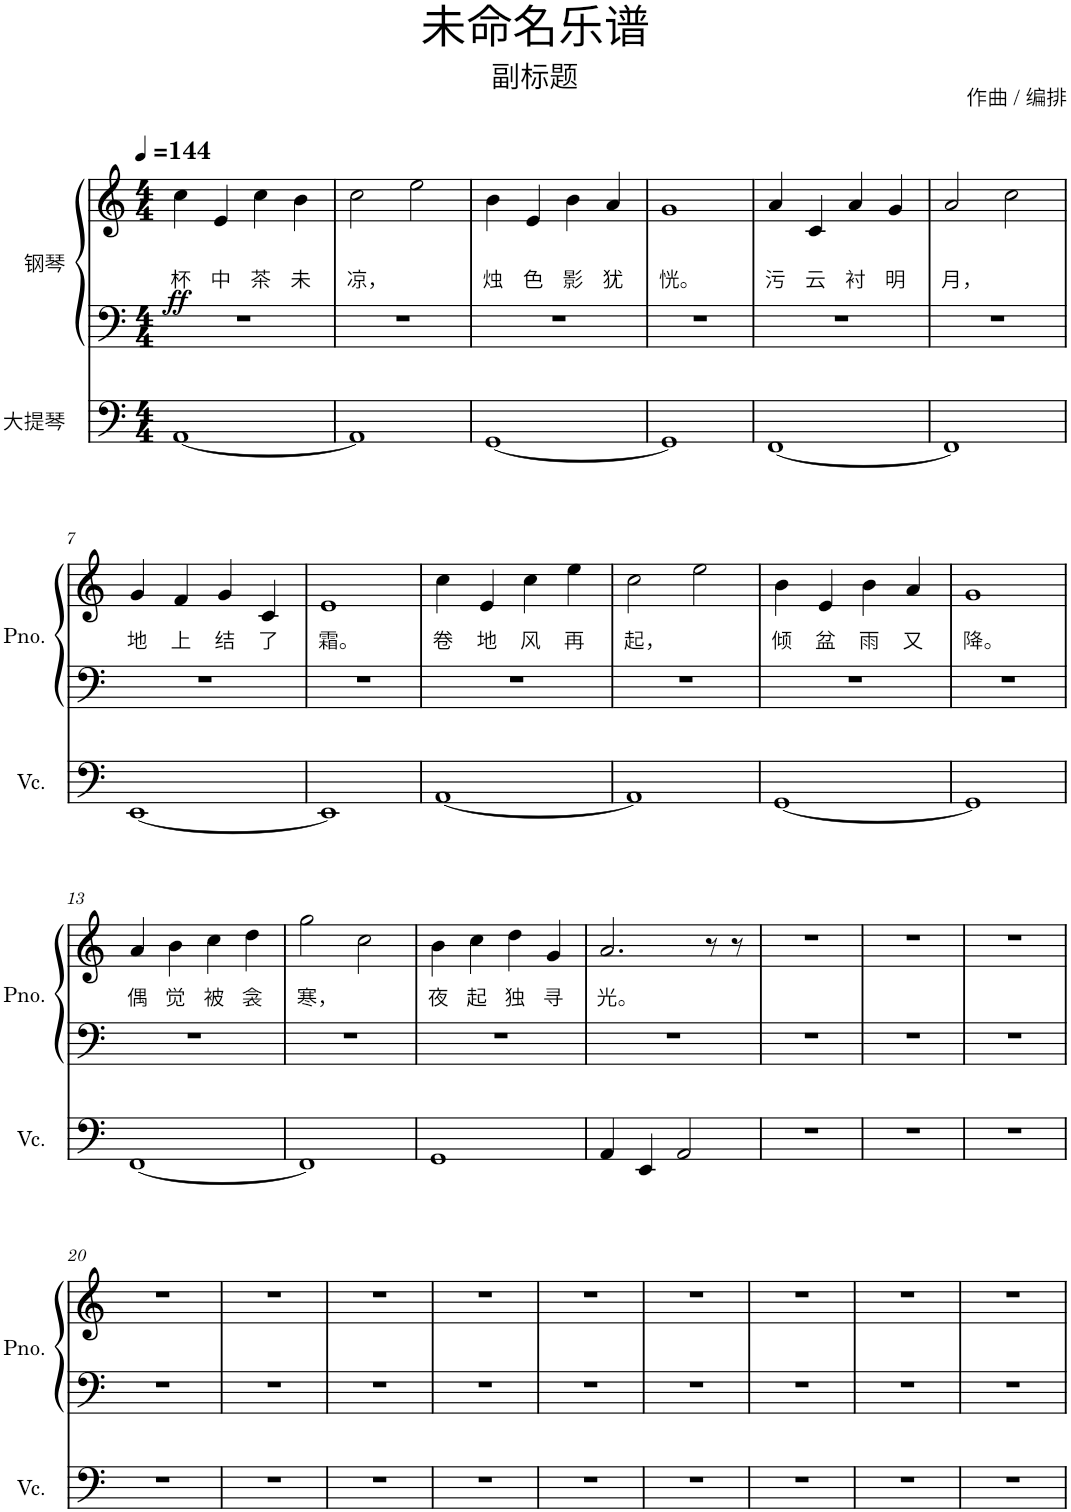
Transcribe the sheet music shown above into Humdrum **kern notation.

**kern	**kern	**kern	**text	**dynam
*part2	*part1	*part1	*part1	*part1
*staff3	*staff2	*staff1	*staff1	*staff1/2
*I"大提琴	*I"钢琴	*	*	*
*clefF4	*clefF4	*clefG2	*	*
*k[]	*k[]	*k[]	*	*
*M4/4	*M4/4	*M4/4	*	*
*MM144	*MM144	*MM144	*	*
=1	=1	=1	=1	=1
!	!	!	!LO:LY:b	!LO:DY:b
[1AA	1r	4cc\	杯	ff
!	!	!	!LO:LY:b	!
.	.	4e/	中	.
!	!	!	!LO:LY:b	!
.	.	4cc\	茶	.
!	!	!	!LO:LY:b	!
.	.	4b\	未	.
=2	=2	=2	=2	=2
!	!	!	!LO:LY:b	!
1AA]	1r	2cc\	凉，	.
.	.	2ee\	.	.
=3	=3	=3	=3	=3
!	!	!	!LO:LY:b	!
[1GG	1r	4b\	烛	.
!	!	!	!LO:LY:b	!
.	.	4e/	色	.
!	!	!	!LO:LY:b	!
.	.	4b\	影	.
!	!	!	!LO:LY:b	!
.	.	4a/	犹	.
=4	=4	=4	=4	=4
!	!	!	!LO:LY:b	!
1GG]	1r	1g	恍。	.
=5	=5	=5	=5	=5
!	!	!	!LO:LY:b	!
[1FF	1r	4a/	污	.
!	!	!	!LO:LY:b	!
.	.	4c/	云	.
!	!	!	!LO:LY:b	!
.	.	4a/	衬	.
!	!	!	!LO:LY:b	!
.	.	4g/	明	.
=6	=6	=6	=6	=6
!	!	!	!LO:LY:b	!
1FF]	1r	2a/	月，	.
.	.	2cc\	.	.
!!LO:LB:g=z
=7	=7	=7	=7	=7
!	!	!	!LO:LY:b	!
[1EE	1r	4g/	地	.
!	!	!	!LO:LY:b	!
.	.	4f/	上	.
!	!	!	!LO:LY:b	!
.	.	4g/	结	.
!	!	!	!LO:LY:b	!
.	.	4c/	了	.
=8	=8	=8	=8	=8
!	!	!	!LO:LY:b	!
1EE]	1r	1e	霜。	.
=9	=9	=9	=9	=9
!	!	!	!LO:LY:b	!
[1AA	1r	4cc\	卷	.
!	!	!	!LO:LY:b	!
.	.	4e/	地	.
!	!	!	!LO:LY:b	!
.	.	4cc\	风	.
!	!	!	!LO:LY:b	!
.	.	4ee\	再	.
=10	=10	=10	=10	=10
!	!	!	!LO:LY:b	!
1AA]	1r	2cc\	起，	.
.	.	2ee\	.	.
=11	=11	=11	=11	=11
!	!	!	!LO:LY:b	!
[1GG	1r	4b\	倾	.
!	!	!	!LO:LY:b	!
.	.	4e/	盆	.
!	!	!	!LO:LY:b	!
.	.	4b\	雨	.
!	!	!	!LO:LY:b	!
.	.	4a/	又	.
=12	=12	=12	=12	=12
!	!	!	!LO:LY:b	!
1GG]	1r	1g	降。	.
!!LO:LB:g=z
=13	=13	=13	=13	=13
!	!	!	!LO:LY:b	!
[1FF	1r	4a/	偶	.
!	!	!	!LO:LY:b	!
.	.	4b\	觉	.
!	!	!	!LO:LY:b	!
.	.	4cc\	被	.
!	!	!	!LO:LY:b	!
.	.	4dd\	衾	.
=14	=14	=14	=14	=14
!	!	!	!LO:LY:b	!
1FF]	1r	2gg\	寒，	.
.	.	2cc\	.	.
=15	=15	=15	=15	=15
!	!	!	!LO:LY:b	!
1GG	1r	4b\	夜	.
!	!	!	!LO:LY:b	!
.	.	4cc\	起	.
!	!	!	!LO:LY:b	!
.	.	4dd\	独	.
!	!	!	!LO:LY:b	!
.	.	4g/	寻	.
=16	=16	=16	=16	=16
!	!	!	!LO:LY:b	!
4AA/	1r	2.a/	光。	.
4EE/	.	.	.	.
2AA/	.	.	.	.
.	.	8r	.	.
.	.	8r	.	.
=17	=17	=17	=17	=17
1r	1r	1r	.	.
=18	=18	=18	=18	=18
1r	1r	1r	.	.
=19	=19	=19	=19	=19
1r	1r	1r	.	.
!!LO:LB:g=z
=20	=20	=20	=20	=20
1r	1r	1r	.	.
=21	=21	=21	=21	=21
1r	1r	1r	.	.
=22	=22	=22	=22	=22
1r	1r	1r	.	.
=23	=23	=23	=23	=23
1r	1r	1r	.	.
=24	=24	=24	=24	=24
1r	1r	1r	.	.
=25	=25	=25	=25	=25
1r	1r	1r	.	.
=26	=26	=26	=26	=26
1r	1r	1r	.	.
=27	=27	=27	=27	=27
1r	1r	1r	.	.
=28	=28	=28	=28	=28
1r	1r	1r	.	.
=	=	=	=	=
*-	*-	*-	*-	*-
